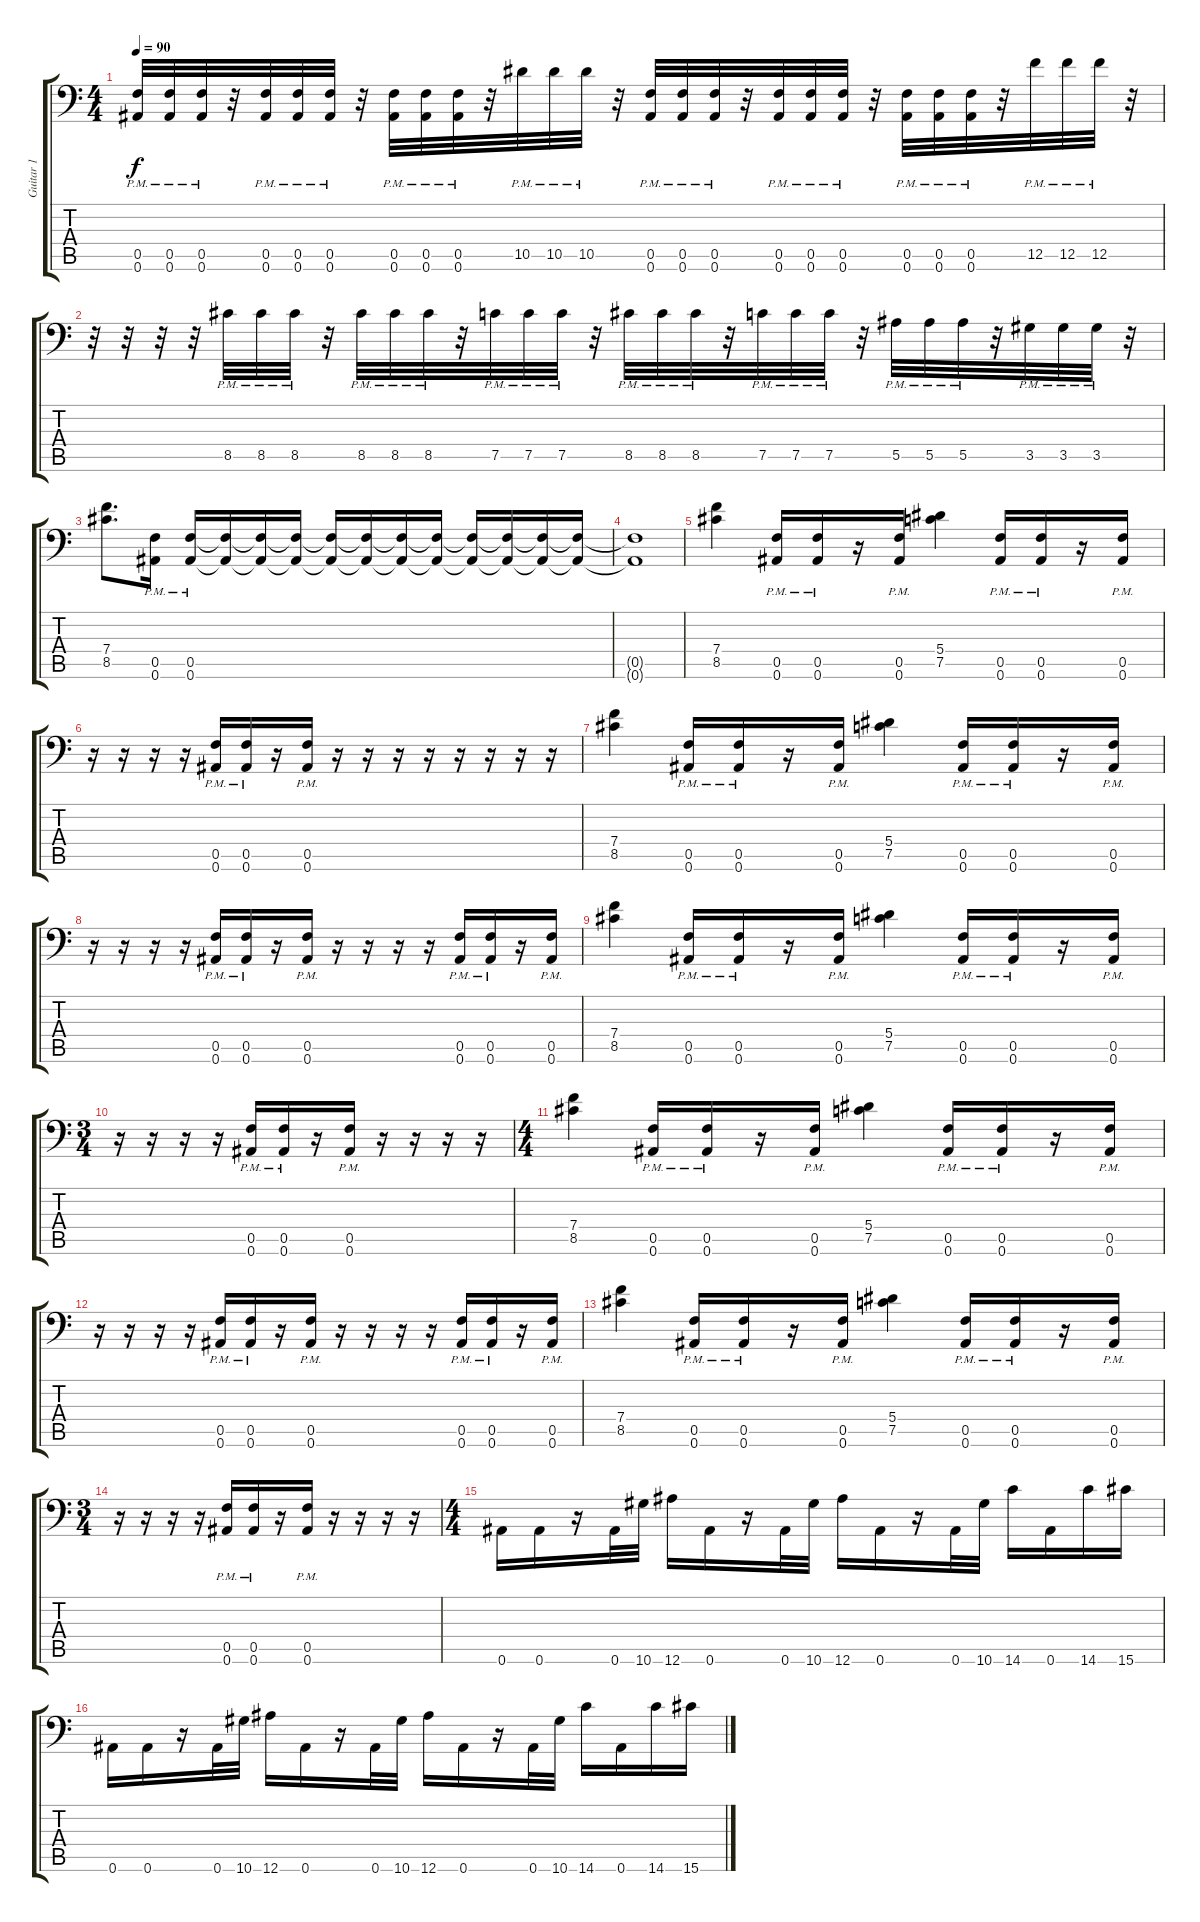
\track ("Guitar 1" "Guitar 1") {instrument distortionguitar}
\staff {score tabs}
\tuning (C4 G3 Eb3 Bb2 F2 Bb1) {hide}
\ts (4 4)
\tempo 90
\clef f4
\ks c
(0.5{pm} 0.6{pm}).32{dy f} (0.5{pm} 0.6{pm}).32 (0.5{pm} 0.6{pm}).32 r.32 (0.5{pm} 0.6{pm}).32 (0.5{pm} 0.6{pm}).32 (0.5{pm} 0.6{pm}).32 r.32 (0.5{pm} 0.6{pm}).32 (0.5{pm} 0.6{pm}).32 (0.5{pm} 0.6{pm}).32 r.32 10.5{pm}.32 10.5{pm}.32 10.5{pm}.32 r.32 (0.5{pm} 0.6{pm}).32 (0.5{pm} 0.6{pm}).32 (0.5{pm} 0.6{pm}).32 r.32 (0.5{pm} 0.6{pm}).32 (0.5{pm} 0.6{pm}).32 (0.5{pm} 0.6{pm}).32 r.32 (0.5{pm} 0.6{pm}).32 (0.5{pm} 0.6{pm}).32 (0.5{pm} 0.6{pm}).32 r.32 12.5{pm}.32 12.5{pm}.32 12.5{pm}.32 r.32 |
r.32 r.32 r.32 r.32 8.5{pm}.32 8.5{pm}.32 8.5{pm}.32 r.32 8.5{pm}.32 8.5{pm}.32 8.5{pm}.32 r.32 7.5{pm}.32 7.5{pm}.32 7.5{pm}.32 r.32 8.5{pm}.32 8.5{pm}.32 8.5{pm}.32 r.32 7.5{pm}.32 7.5{pm}.32 7.5{pm}.32 r.32 5.5{pm}.32 5.5{pm}.32 5.5{pm}.32 r.32 3.5{pm}.32 3.5{pm}.32 3.5{pm}.32 r.32 |
(7.4 8.5).8{d} (0.5{pm} 0.6{pm}).16 (0.5{pm} 0.6{pm}).16 (0.5{t} 0.6{t}).16 (0.5{t} 0.6{t}).16 (0.5{t} 0.6{t}).16 (0.5{t} 0.6{t}).16 (0.5{t} 0.6{t}).16 (0.5{t} 0.6{t}).16 (0.5{t} 0.6{t}).16 (0.5{t} 0.6{t}).16 (0.5{t} 0.6{t}).16 (0.5{t} 0.6{t}).16 (0.5{t} 0.6{t}).16 |
(0.5{t} 0.6{t}).1 |
(7.4 8.5).4 (0.5{pm} 0.6{pm}).16 (0.5{pm} 0.6{pm}).16 r.16 (0.5{pm} 0.6{pm}).16 (5.4 7.5).4 (0.5{pm} 0.6{pm}).16 (0.5{pm} 0.6{pm}).16 r.16 (0.5{pm} 0.6{pm}).16 |
r.16 r.16 r.16 r.16 (0.5{pm} 0.6{pm}).16 (0.5{pm} 0.6{pm}).16 r.16 (0.5{pm} 0.6{pm}).16 r.16 r.16 r.16 r.16 r.16 r.16 r.16 r.16 |
(7.4 8.5).4 (0.5{pm} 0.6{pm}).16 (0.5{pm} 0.6{pm}).16 r.16 (0.5{pm} 0.6{pm}).16 (5.4 7.5).4 (0.5{pm} 0.6{pm}).16 (0.5{pm} 0.6{pm}).16 r.16 (0.5{pm} 0.6{pm}).16 |
r.16 r.16 r.16 r.16 (0.5{pm} 0.6{pm}).16 (0.5{pm} 0.6{pm}).16 r.16 (0.5{pm} 0.6{pm}).16 r.16 r.16 r.16 r.16 (0.5{pm} 0.6{pm}).16 (0.5{pm} 0.6{pm}).16 r.16 (0.5{pm} 0.6{pm}).16 |
(7.4 8.5).4 (0.5{pm} 0.6{pm}).16 (0.5{pm} 0.6{pm}).16 r.16 (0.5{pm} 0.6{pm}).16 (5.4 7.5).4 (0.5{pm} 0.6{pm}).16 (0.5{pm} 0.6{pm}).16 r.16 (0.5{pm} 0.6{pm}).16 |
\ts (3 4)
r.16 r.16 r.16 r.16 (0.5{pm} 0.6{pm}).16 (0.5{pm} 0.6{pm}).16 r.16 (0.5{pm} 0.6{pm}).16 r.16 r.16 r.16 r.16 |
\ts (4 4)
(7.4 8.5).4 (0.5{pm} 0.6{pm}).16 (0.5{pm} 0.6{pm}).16 r.16 (0.5{pm} 0.6{pm}).16 (5.4 7.5).4 (0.5{pm} 0.6{pm}).16 (0.5{pm} 0.6{pm}).16 r.16 (0.5{pm} 0.6{pm}).16 |
r.16 r.16 r.16 r.16 (0.5{pm} 0.6{pm}).16 (0.5{pm} 0.6{pm}).16 r.16 (0.5{pm} 0.6{pm}).16 r.16 r.16 r.16 r.16 (0.5{pm} 0.6{pm}).16 (0.5{pm} 0.6{pm}).16 r.16 (0.5{pm} 0.6{pm}).16 |
(7.4 8.5).4 (0.5{pm} 0.6{pm}).16 (0.5{pm} 0.6{pm}).16 r.16 (0.5{pm} 0.6{pm}).16 (5.4 7.5).4 (0.5{pm} 0.6{pm}).16 (0.5{pm} 0.6{pm}).16 r.16 (0.5{pm} 0.6{pm}).16 |
\ts (3 4)
r.16 r.16 r.16 r.16 (0.5{pm} 0.6{pm}).16 (0.5{pm} 0.6{pm}).16 r.16 (0.5{pm} 0.6{pm}).16 r.16 r.16 r.16 r.16 |
\ts (4 4)
0.6.16 0.6.16 r.16 0.6.32 10.6.32 12.6.16 0.6.16 r.16 0.6.32 10.6.32 12.6.16 0.6.16 r.16 0.6.32 10.6.32 14.6.16 0.6.16 14.6.16 15.6.16 |
0.6.16 0.6.16 r.16 0.6.32 10.6.32 12.6.16 0.6.16 r.16 0.6.32 10.6.32 12.6.16 0.6.16 r.16 0.6.32 10.6.32 14.6.16 0.6.16 14.6.16 15.6.16
